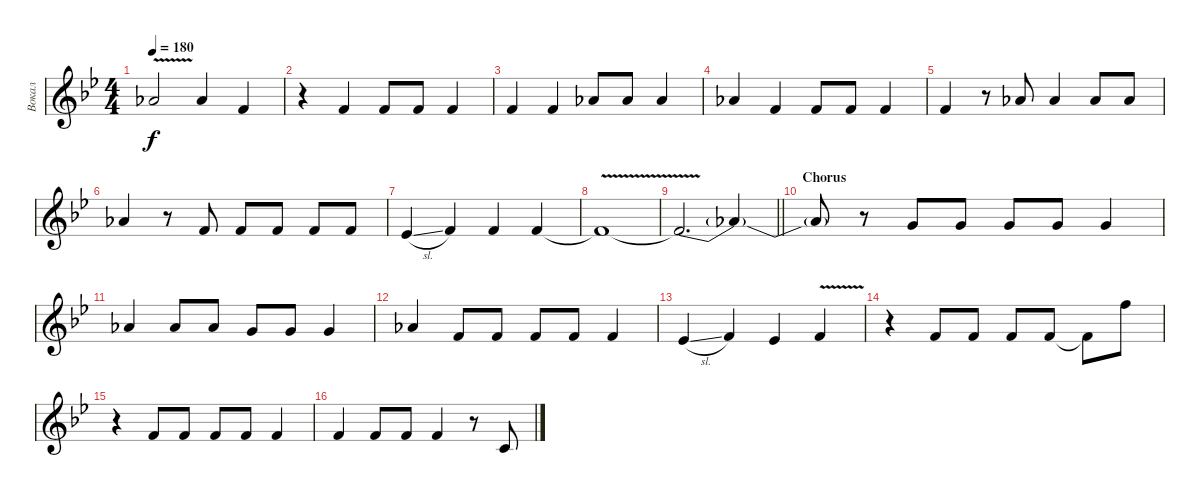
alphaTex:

\track ("Вокал" "Вокал") {instrument trumpet}
\staff {score}
\tuning (E4 B3 G3 D3 A2 E2) {hide}
\ts (4 4)
\tempo 180
\clef g2
\ks gminor
4.1{v}.2{dy f} 4.1.4 6.2.4 |
r.4 6.2.4 6.2.8 6.2.8 6.2.4 |
6.2.4 6.2.4 4.1.8 4.1.8 4.1.4 |
4.1.4 6.2.4 6.2.8 6.2.8 6.2.4 |
6.2.4 r.8 4.1.8 4.1.4 4.1.8 4.1.8 |
4.1.4 r.8 6.2.8 6.2.8 6.2.8 6.2.8 6.2.8 |
4.2{sl}.4 6.2.4 6.2.4 6.2.4 |
6.2{v t}.1 |
\barLineRight lightlight
6.2{be (bend 0 0 60 6) t}.2{d} 6.2{t}.4 |
\section ("" "Chorus")
6.2{t}.8 r.8 3.1.8 3.1.8 3.1.8 3.1.8 3.1.4 |
4.1.4 4.1.8 4.1.8 3.1.8 3.1.8 3.1.4 |
4.1.4 6.2.8 6.2.8 6.2.8 6.2.8 6.2.4 |
4.2{sl}.4 6.2.4 4.2.4 6.2{v}.4 |
r.4 6.2.8 6.2.8 6.2.8 6.2.8 6.2{t}.8 13.1.8 |
r.4 6.2.8 6.2.8 6.2.8 6.2.8 6.2.4 |
6.2.4 6.2.8 6.2.8 6.2.4 r.8 5.3.8
